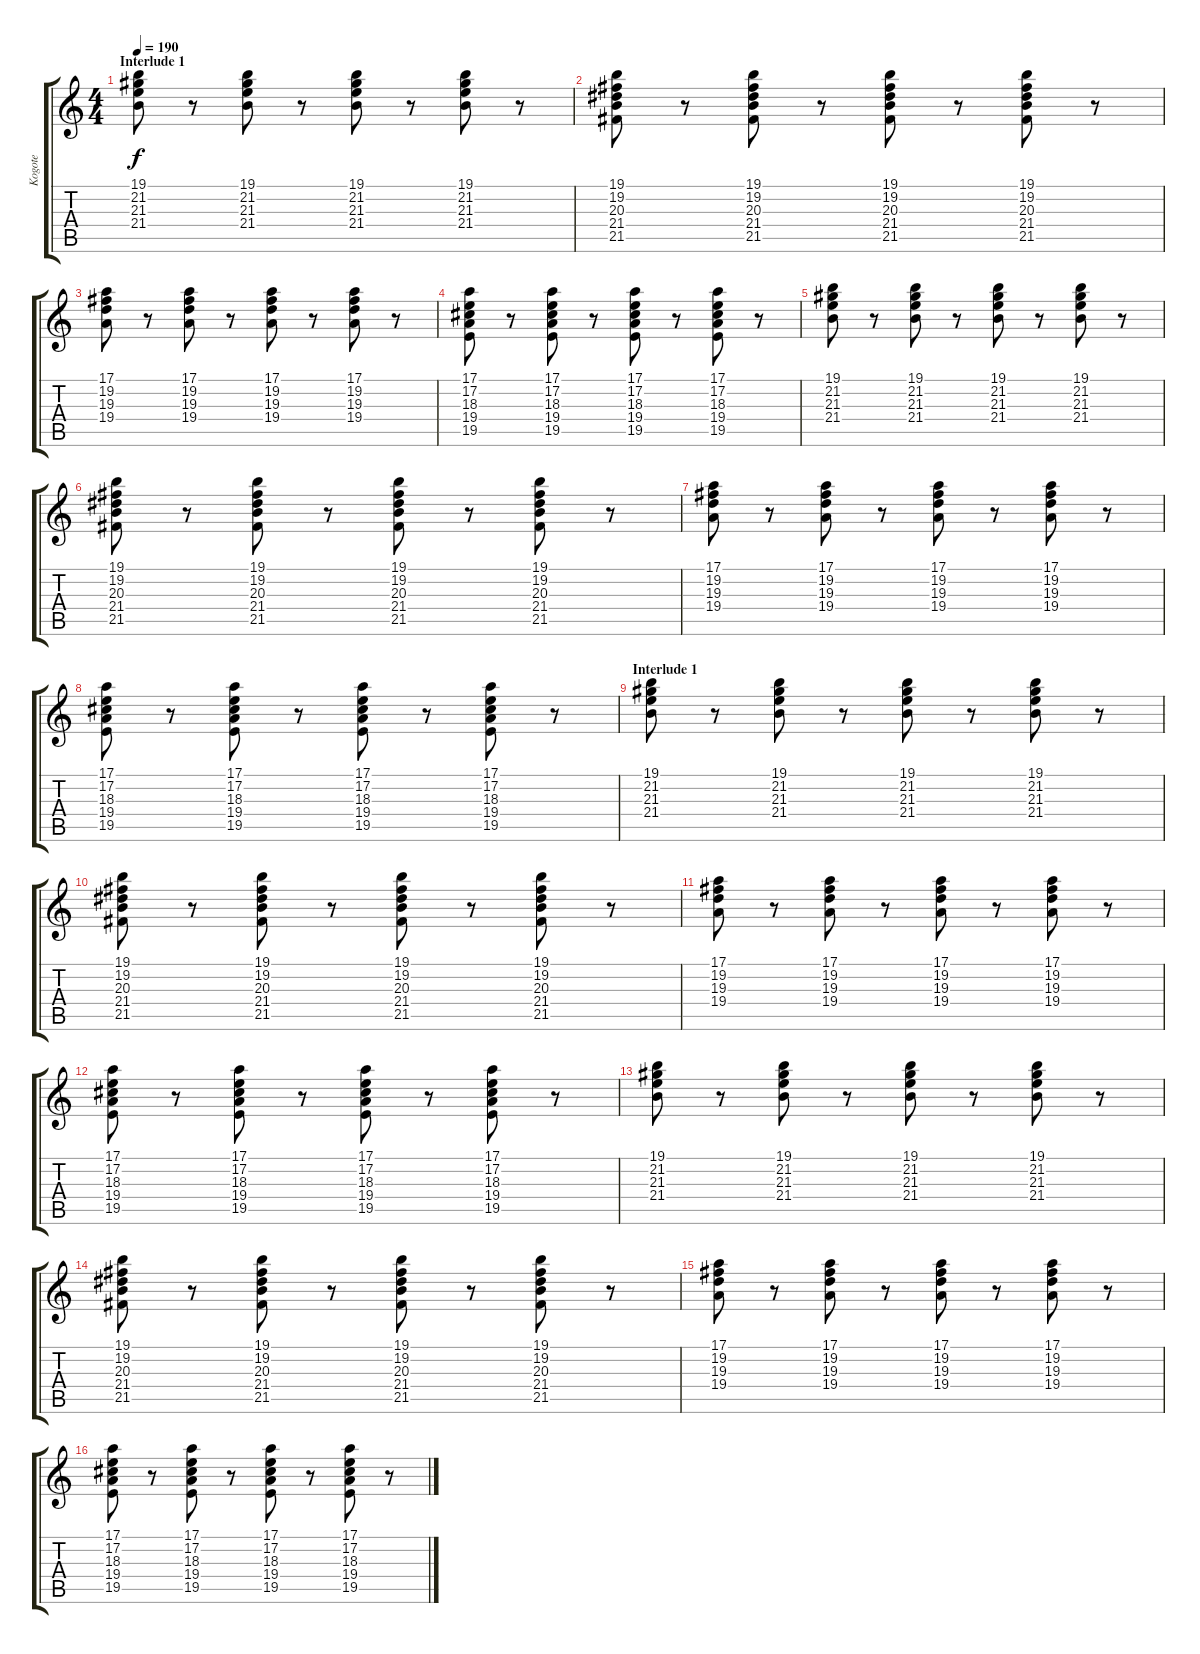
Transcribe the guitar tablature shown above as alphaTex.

\track ("Kogote" "Kogote") {instrument rockorgan}
\staff {score tabs}
\tuning (E4 B3 G3 D3 A2 E2) {hide}
\ts (4 4)
\section ("" "Interlude 1")
\tempo 190
\clef g2
\ks c
(19.1 21.2 21.3 21.4).8{dy f} r.8 (19.1 21.2 21.3 21.4).8 r.8 (19.1 21.2 21.3 21.4).8 r.8 (19.1 21.2 21.3 21.4).8 r.8 |
(19.1 19.2 20.3 21.4 21.5).8 r.8 (19.1 19.2 20.3 21.4 21.5).8 r.8 (19.1 19.2 20.3 21.4 21.5).8 r.8 (19.1 19.2 20.3 21.4 21.5).8 r.8 |
(17.1 19.2 19.3 19.4).8 r.8 (17.1 19.2 19.3 19.4).8 r.8 (17.1 19.2 19.3 19.4).8 r.8 (17.1 19.2 19.3 19.4).8 r.8 |
(17.1 17.2 18.3 19.4 19.5).8 r.8 (17.1 17.2 18.3 19.4 19.5).8 r.8 (17.1 17.2 18.3 19.4 19.5).8 r.8 (17.1 17.2 18.3 19.4 19.5).8 r.8 |
(19.1 21.2 21.3 21.4).8 r.8 (19.1 21.2 21.3 21.4).8 r.8 (19.1 21.2 21.3 21.4).8 r.8 (19.1 21.2 21.3 21.4).8 r.8 |
(19.1 19.2 20.3 21.4 21.5).8 r.8 (19.1 19.2 20.3 21.4 21.5).8 r.8 (19.1 19.2 20.3 21.4 21.5).8 r.8 (19.1 19.2 20.3 21.4 21.5).8 r.8 |
(17.1 19.2 19.3 19.4).8 r.8 (17.1 19.2 19.3 19.4).8 r.8 (17.1 19.2 19.3 19.4).8 r.8 (17.1 19.2 19.3 19.4).8 r.8 |
(17.1 17.2 18.3 19.4 19.5).8 r.8 (17.1 17.2 18.3 19.4 19.5).8 r.8 (17.1 17.2 18.3 19.4 19.5).8 r.8 (17.1 17.2 18.3 19.4 19.5).8 r.8 |
\section ("" "Interlude 1")
(19.1 21.2 21.3 21.4).8 r.8 (19.1 21.2 21.3 21.4).8 r.8 (19.1 21.2 21.3 21.4).8 r.8 (19.1 21.2 21.3 21.4).8 r.8 |
(19.1 19.2 20.3 21.4 21.5).8 r.8 (19.1 19.2 20.3 21.4 21.5).8 r.8 (19.1 19.2 20.3 21.4 21.5).8 r.8 (19.1 19.2 20.3 21.4 21.5).8 r.8 |
(17.1 19.2 19.3 19.4).8 r.8 (17.1 19.2 19.3 19.4).8 r.8 (17.1 19.2 19.3 19.4).8 r.8 (17.1 19.2 19.3 19.4).8 r.8 |
(17.1 17.2 18.3 19.4 19.5).8 r.8 (17.1 17.2 18.3 19.4 19.5).8 r.8 (17.1 17.2 18.3 19.4 19.5).8 r.8 (17.1 17.2 18.3 19.4 19.5).8 r.8 |
(19.1 21.2 21.3 21.4).8 r.8 (19.1 21.2 21.3 21.4).8 r.8 (19.1 21.2 21.3 21.4).8 r.8 (19.1 21.2 21.3 21.4).8 r.8 |
(19.1 19.2 20.3 21.4 21.5).8 r.8 (19.1 19.2 20.3 21.4 21.5).8 r.8 (19.1 19.2 20.3 21.4 21.5).8 r.8 (19.1 19.2 20.3 21.4 21.5).8 r.8 |
(17.1 19.2 19.3 19.4).8 r.8 (17.1 19.2 19.3 19.4).8 r.8 (17.1 19.2 19.3 19.4).8 r.8 (17.1 19.2 19.3 19.4).8 r.8 |
(17.1 17.2 18.3 19.4 19.5).8 r.8 (17.1 17.2 18.3 19.4 19.5).8 r.8 (17.1 17.2 18.3 19.4 19.5).8 r.8 (17.1 17.2 18.3 19.4 19.5).8 r.8
